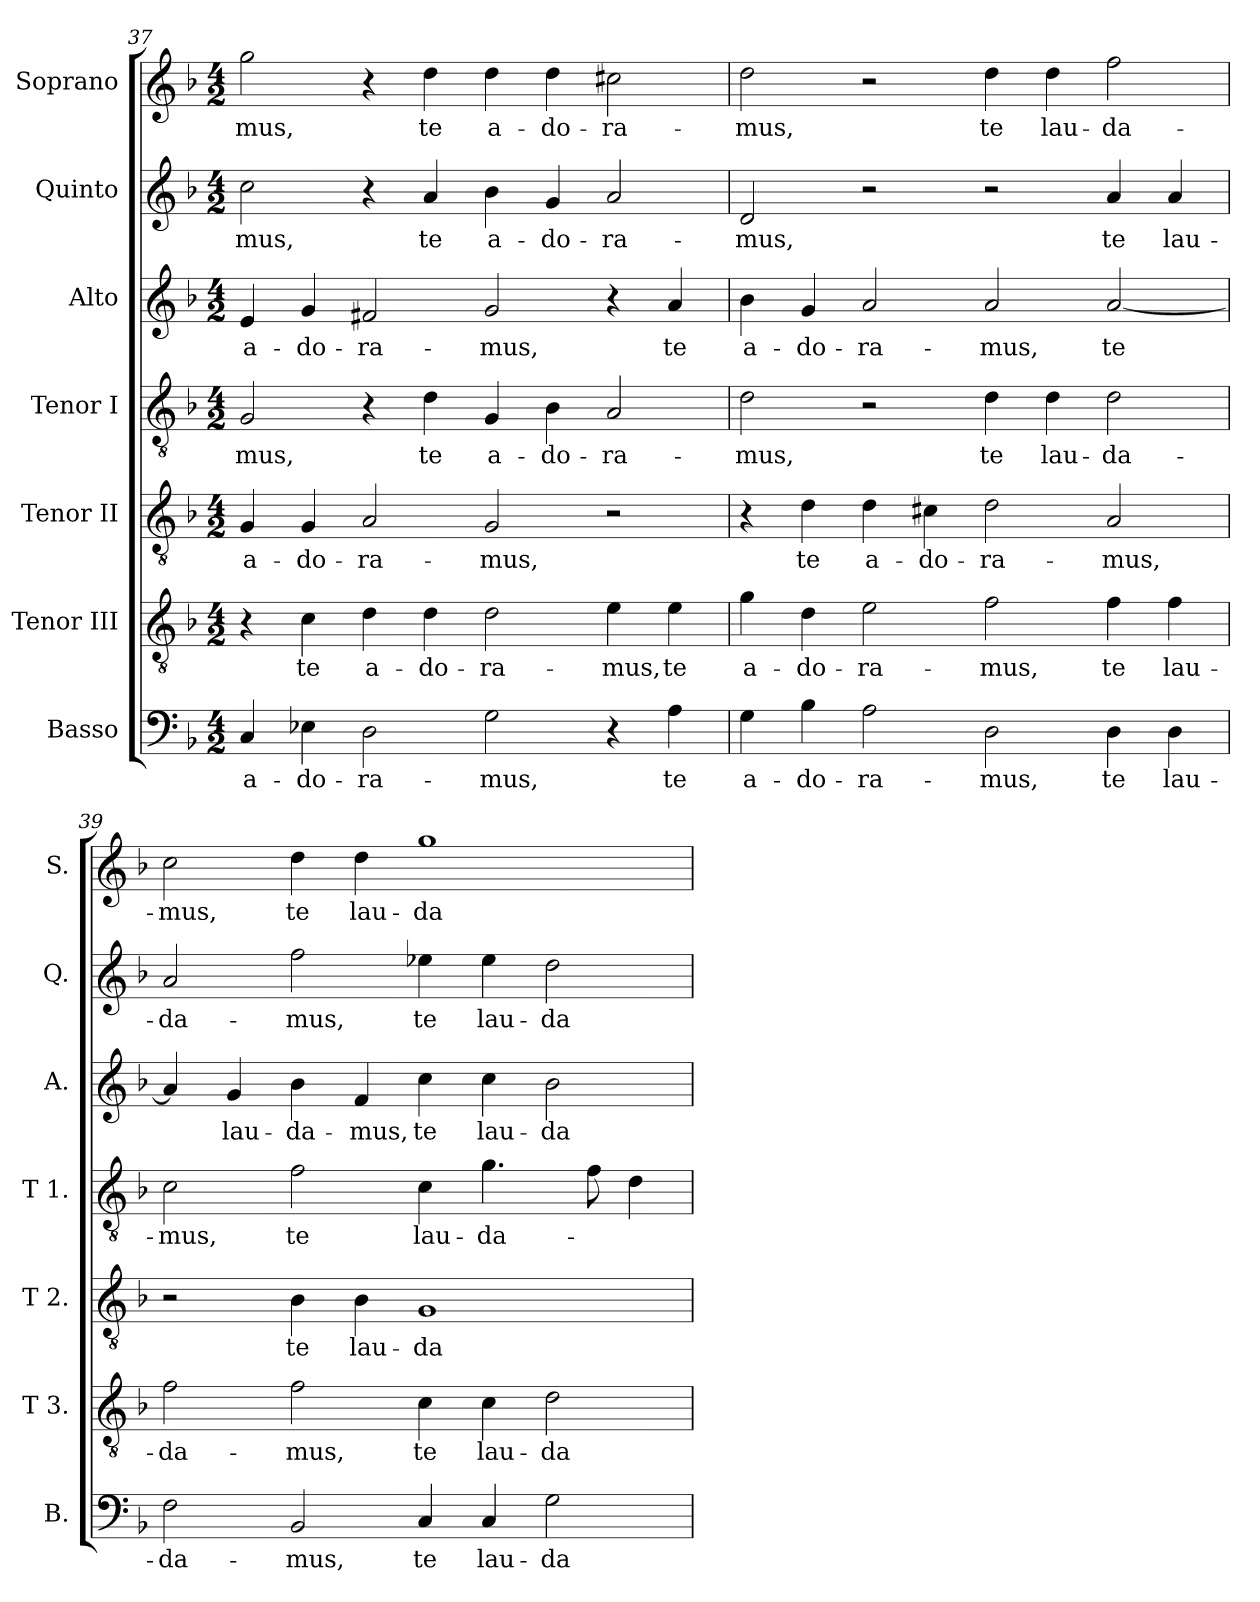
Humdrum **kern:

**kern	**text	**kern	**text	**kern	**text	**kern	**text	**kern	**text	**kern	**text	**kern	**text
*part7	*part7	*part6	*part6	*part5	*part5	*part4	*part4	*part3	*part3	*part2	*part2	*part1	*part1
*staff7	*staff7	*staff6	*staff6	*staff5	*staff5	*staff4	*staff4	*staff3	*staff3	*staff2	*staff2	*staff1	*staff1
*I"Basso	*	*I"Tenor III	*	*I"Tenor II	*	*I"Tenor I	*	*I"Alto	*	*I"Quinto	*	*I"Soprano	*
*I'B.	*	*I'T 3.	*	*I'T 2.	*	*I'T 1.	*	*I'A.	*	*I'Q.	*	*I'S.	*
*clefF4	*	*clefGv2	*	*clefGv2	*	*clefGv2	*	*clefG2	*	*clefG2	*	*clefG2	*
*	*	*ITrd7c12	*	*ITrd7c12	*	*ITrd7c12	*	*	*	*	*	*	*
*k[b-]	*	*k[b-]	*	*k[b-]	*	*k[b-]	*	*k[b-]	*	*k[b-]	*	*k[b-]	*
*F:	*	*F:	*	*F:	*	*F:	*	*F:	*	*F:	*	*F:	*
*M4/2	*	*M4/2	*	*M4/2	*	*M4/2	*	*M4/2	*	*M4/2	*	*M4/2	*
=37	=37	=37	=37	=37	=37	=37	=37	=37	=37	=37	=37	=37	=37
!	!LO:LY:b:color=#000000	!	!	!	!	!	!	!	!	!	!	!	!
!	!	!	!	!	!LO:LY:b:color=#000000	!	!	!	!	!	!	!	!
!	!	!	!	!	!	!	!LO:LY:b:color=#000000	!	!	!	!	!	!
!	!	!	!	!	!	!	!	!	!LO:LY:b:color=#000000	!	!	!	!
!	!	!	!	!	!	!	!	!	!	!	!LO:LY:b:color=#000000	!	!
!	!	!	!	!	!	!	!	!	!	!	!	!	!LO:LY:b:color=#000000
4Ci/	a-	4r	.	4GGi/	a-	2GGi/	-mus,	4ei/	a-	2cci\	-mus,	2ggi\	-mus,
!	!LO:LY:b:color=#000000	!	!	!	!	!	!	!	!	!	!	!	!
!	!	!	!LO:LY:b:color=#000000	!	!	!	!	!	!	!	!	!	!
!	!	!	!	!	!LO:LY:b:color=#000000	!	!	!	!	!	!	!	!
!	!	!	!	!	!	!	!	!	!LO:LY:b:color=#000000	!	!	!	!
4E-Xi\	-do-	4Ci\	te	4GGi/	-do-	.	.	4gi/	-do-	.	.	.	.
!	!LO:LY:b:color=#000000	!	!	!	!	!	!	!	!	!	!	!	!
!	!	!	!LO:LY:b:color=#000000	!	!	!	!	!	!	!	!	!	!
!	!	!	!	!	!LO:LY:b:color=#000000	!	!	!	!	!	!	!	!
!	!	!	!	!	!	!	!	!	!LO:LY:b:color=#000000	!	!	!	!
2Di\	-ra-	4Di\	a-	2AAi/	-ra-	4r	.	2f#Xi/	-ra-	4r	.	4r	.
!	!	!	!LO:LY:b:color=#000000	!	!	!	!	!	!	!	!	!	!
!	!	!	!	!	!	!	!LO:LY:b:color=#000000	!	!	!	!	!	!
!	!	!	!	!	!	!	!	!	!	!	!LO:LY:b:color=#000000	!	!
!	!	!	!	!	!	!	!	!	!	!	!	!	!LO:LY:b:color=#000000
.	.	4Di\	-do-	.	.	4Di\	te	.	.	4ai/	te	4ddi\	te
!	!LO:LY:b:color=#000000	!	!	!	!	!	!	!	!	!	!	!	!
!	!	!	!LO:LY:b:color=#000000	!	!	!	!	!	!	!	!	!	!
!	!	!	!	!	!LO:LY:b:color=#000000	!	!	!	!	!	!	!	!
!	!	!	!	!	!	!	!LO:LY:b:color=#000000	!	!	!	!	!	!
!	!	!	!	!	!	!	!	!	!LO:LY:b:color=#000000	!	!	!	!
!	!	!	!	!	!	!	!	!	!	!	!LO:LY:b:color=#000000	!	!
!	!	!	!	!	!	!	!	!	!	!	!	!	!LO:LY:b:color=#000000
2Gi\	-mus,	2Di\	-ra-	2GGi/	-mus,	4GGi/	a-	2gi/	-mus,	4b-i\	a-	4ddi\	a-
!	!	!	!	!	!	!	!LO:LY:b:color=#000000	!	!	!	!	!	!
!	!	!	!	!	!	!	!	!	!	!	!LO:LY:b:color=#000000	!	!
!	!	!	!	!	!	!	!	!	!	!	!	!	!LO:LY:b:color=#000000
.	.	.	.	.	.	4BB-i\	-do-	.	.	4gi/	-do-	4ddi\	-do-
!	!	!	!LO:LY:b:color=#000000	!	!	!	!	!	!	!	!	!	!
!	!	!	!	!	!	!	!LO:LY:b:color=#000000	!	!	!	!	!	!
!	!	!	!	!	!	!	!	!	!	!	!LO:LY:b:color=#000000	!	!
!	!	!	!	!	!	!	!	!	!	!	!	!	!LO:LY:b:color=#000000
4r	.	4Ei\	-mus,	2r	.	2AAi/	-ra-	4r	.	2ai/	-ra-	2cc#Xi\	-ra-
!	!LO:LY:b:color=#000000	!	!	!	!	!	!	!	!	!	!	!	!
!	!	!	!LO:LY:b:color=#000000	!	!	!	!	!	!	!	!	!	!
!	!	!	!	!	!	!	!	!	!LO:LY:b:color=#000000	!	!	!	!
4Ai\	te	4Ei\	te	.	.	.	.	4ai/	te	.	.	.	.
!!LO:PB:g=z
=38	=38	=38	=38	=38	=38	=38	=38	=38	=38	=38	=38	=38	=38
!	!LO:LY:b:color=#000000	!	!	!	!	!	!	!	!	!	!	!	!
!	!	!	!LO:LY:b:color=#000000	!	!	!	!	!	!	!	!	!	!
!	!	!	!	!	!	!	!LO:LY:b:color=#000000	!	!	!	!	!	!
!	!	!	!	!	!	!	!	!	!LO:LY:b:color=#000000	!	!	!	!
!	!	!	!	!	!	!	!	!	!	!	!LO:LY:b:color=#000000	!	!
!	!	!	!	!	!	!	!	!	!	!	!	!	!LO:LY:b:color=#000000
4Gi\	a-	4Gi\	a-	4r	.	2Di\	-mus,	4b-i\	a-	2di/	-mus,	2ddi\	-mus,
!	!LO:LY:b:color=#000000	!	!	!	!	!	!	!	!	!	!	!	!
!	!	!	!LO:LY:b:color=#000000	!	!	!	!	!	!	!	!	!	!
!	!	!	!	!	!LO:LY:b:color=#000000	!	!	!	!	!	!	!	!
!	!	!	!	!	!	!	!	!	!LO:LY:b:color=#000000	!	!	!	!
4B-i\	-do-	4Di\	-do-	4Di\	te	.	.	4gi/	-do-	.	.	.	.
!	!LO:LY:b:color=#000000	!	!	!	!	!	!	!	!	!	!	!	!
!	!	!	!LO:LY:b:color=#000000	!	!	!	!	!	!	!	!	!	!
!	!	!	!	!	!LO:LY:b:color=#000000	!	!	!	!	!	!	!	!
!	!	!	!	!	!	!	!	!	!LO:LY:b:color=#000000	!	!	!	!
2Ai\	-ra-	2Ei\	-ra-	4Di\	a-	2r	.	2ai/	-ra-	2r	.	2r	.
!	!	!	!	!	!LO:LY:b:color=#000000	!	!	!	!	!	!	!	!
.	.	.	.	4C#Xi\	-do-	.	.	.	.	.	.	.	.
!	!LO:LY:b:color=#000000	!	!	!	!	!	!	!	!	!	!	!	!
!	!	!	!LO:LY:b:color=#000000	!	!	!	!	!	!	!	!	!	!
!	!	!	!	!	!LO:LY:b:color=#000000	!	!	!	!	!	!	!	!
!	!	!	!	!	!	!	!LO:LY:b:color=#000000	!	!	!	!	!	!
!	!	!	!	!	!	!	!	!	!LO:LY:b:color=#000000	!	!	!	!
!	!	!	!	!	!	!	!	!	!	!	!	!	!LO:LY:b:color=#000000
2Di\	-mus,	2Fi\	-mus,	2Di\	-ra-	4Di\	te	2ai/	-mus,	2r	.	4ddi\	te
!	!	!	!	!	!	!	!LO:LY:b:color=#000000	!	!	!	!	!	!
!	!	!	!	!	!	!	!	!	!	!	!	!	!LO:LY:b:color=#000000
.	.	.	.	.	.	4Di\	lau-	.	.	.	.	4ddi\	lau-
!	!LO:LY:b:color=#000000	!	!	!	!	!	!	!	!	!	!	!	!
!	!	!	!LO:LY:b:color=#000000	!	!	!	!	!	!	!	!	!	!
!	!	!	!	!	!LO:LY:b:color=#000000	!	!	!	!	!	!	!	!
!	!	!	!	!	!	!	!LO:LY:b:color=#000000	!	!	!	!	!	!
!	!	!	!	!	!	!	!	!	!LO:LY:b:color=#000000	!	!	!	!
!	!	!	!	!	!	!	!	!	!	!	!LO:LY:b:color=#000000	!	!
!	!	!	!	!	!	!	!	!	!	!	!	!	!LO:LY:b:color=#000000
4Di\	te	4Fi\	te	2AAi/	-mus,	2Di\	-da-	[2ai/	te	4ai/	te	2ffi\	-da-
!	!LO:LY:b:color=#000000	!	!	!	!	!	!	!	!	!	!	!	!
!	!	!	!LO:LY:b:color=#000000	!	!	!	!	!	!	!	!	!	!
!	!	!	!	!	!	!	!	!	!	!	!LO:LY:b:color=#000000	!	!
4Di\	lau-	4Fi\	lau-	.	.	.	.	.	.	4ai/	lau-	.	.
=39	=39	=39	=39	=39	=39	=39	=39	=39	=39	=39	=39	=39	=39
!	!LO:LY:b:color=#000000	!	!	!	!	!	!	!	!	!	!	!	!
!	!	!	!LO:LY:b:color=#000000	!	!	!	!	!	!	!	!	!	!
!	!	!	!	!	!	!	!LO:LY:b:color=#000000	!	!	!	!	!	!
!	!	!	!	!	!	!	!	!	!	!	!LO:LY:b:color=#000000	!	!
!	!	!	!	!	!	!	!	!	!	!	!	!	!LO:LY:b:color=#000000
2Fi\	-da-	2Fi\	-da-	2r	.	2Ci\	-mus,	4ai/]	.	2ai/	-da-	2cci\	-mus,
!	!	!	!	!	!	!	!	!	!LO:LY:b:color=#000000	!	!	!	!
.	.	.	.	.	.	.	.	4gi/	lau-	.	.	.	.
!	!LO:LY:b:color=#000000	!	!	!	!	!	!	!	!	!	!	!	!
!	!	!	!LO:LY:b:color=#000000	!	!	!	!	!	!	!	!	!	!
!	!	!	!	!	!LO:LY:b:color=#000000	!	!	!	!	!	!	!	!
!	!	!	!	!	!	!	!LO:LY:b:color=#000000	!	!	!	!	!	!
!	!	!	!	!	!	!	!	!	!LO:LY:b:color=#000000	!	!	!	!
!	!	!	!	!	!	!	!	!	!	!	!LO:LY:b:color=#000000	!	!
!	!	!	!	!	!	!	!	!	!	!	!	!	!LO:LY:b:color=#000000
2BB-i/	-mus,	2Fi\	-mus,	4BB-i\	te	2Fi\	te	4b-i\	-da-	2ffi\	-mus,	4ddi\	te
!	!	!	!	!	!LO:LY:b:color=#000000	!	!	!	!	!	!	!	!
!	!	!	!	!	!	!	!	!	!LO:LY:b:color=#000000	!	!	!	!
!	!	!	!	!	!	!	!	!	!	!	!	!	!LO:LY:b:color=#000000
.	.	.	.	4BB-i\	lau-	.	.	4fi/	-mus,	.	.	4ddi\	lau-
!	!LO:LY:b:color=#000000	!	!	!	!	!	!	!	!	!	!	!	!
!	!	!	!LO:LY:b:color=#000000	!	!	!	!	!	!	!	!	!	!
!	!	!	!	!	!LO:LY:b:color=#000000	!	!	!	!	!	!	!	!
!	!	!	!	!	!	!	!LO:LY:b:color=#000000	!	!	!	!	!	!
!	!	!	!	!	!	!	!	!	!LO:LY:b:color=#000000	!	!	!	!
!	!	!	!	!	!	!	!	!	!	!	!LO:LY:b:color=#000000	!	!
!	!	!	!	!	!	!	!	!	!	!	!	!	!LO:LY:b:color=#000000
4Ci/	te	4Ci\	te	1GGi	-da-	4Ci\	lau-	4cci\	te	4ee-Xi\	te	1ggi	-da-
!	!LO:LY:b:color=#000000	!	!	!	!	!	!	!	!	!	!	!	!
!	!	!	!LO:LY:b:color=#000000	!	!	!	!	!	!	!	!	!	!
!	!	!	!	!	!	!	!LO:LY:b:color=#000000	!	!	!	!	!	!
!	!	!	!	!	!	!	!	!	!LO:LY:b:color=#000000	!	!	!	!
!	!	!	!	!	!	!	!	!	!	!	!LO:LY:b:color=#000000	!	!
4Ci/	lau-	4Ci\	lau-	.	.	4.Gi\	-da-	4cci\	lau-	4ee-i\	lau-	.	.
!	!LO:LY:b:color=#000000	!	!	!	!	!	!	!	!	!	!	!	!
!	!	!	!LO:LY:b:color=#000000	!	!	!	!	!	!	!	!	!	!
!	!	!	!	!	!	!	!	!	!LO:LY:b:color=#000000	!	!	!	!
!	!	!	!	!	!	!	!	!	!	!	!LO:LY:b:color=#000000	!	!
2Gi\	-da-	2Di\	-da-	.	.	.	.	2b-i\	-da-	2ddi\	-da-	.	.
.	.	.	.	.	.	8Fi\	.	.	.	.	.	.	.
.	.	.	.	.	.	4Di\	.	.	.	.	.	.	.
=	=	=	=	=	=	=	=	=	=	=	=	=	=
*-	*-	*-	*-	*-	*-	*-	*-	*-	*-	*-	*-	*-	*-
